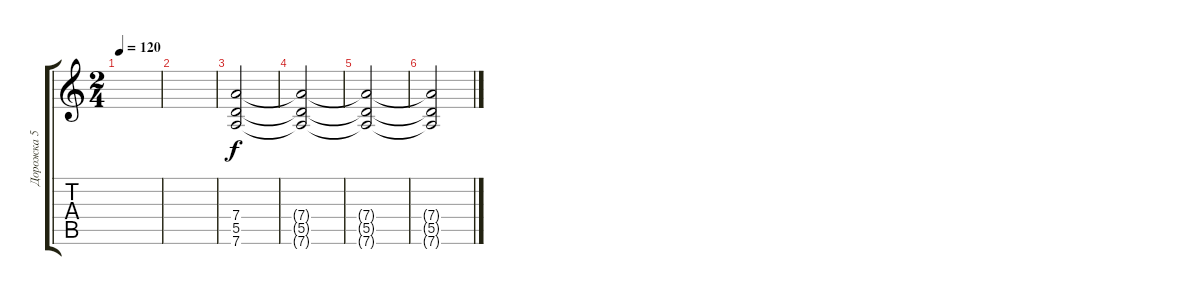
\track ("Дорожка 5" "Дорожка 5") {instrument distortionguitar}
\staff {score tabs}
\tuning (E4 B3 G3 D3 A2 D2) {hide}
\ts (2 4)
\tempo 120
\clef g2
\ks c
|
|
(7.4 5.5 7.6).2 |
(7.4{t} 5.5{t} 7.6{t}).2{volume 1} |
(7.4{t} 5.5{t} 7.6{t}).2 |
(7.4{t} 5.5{t} 7.6{t}).2
